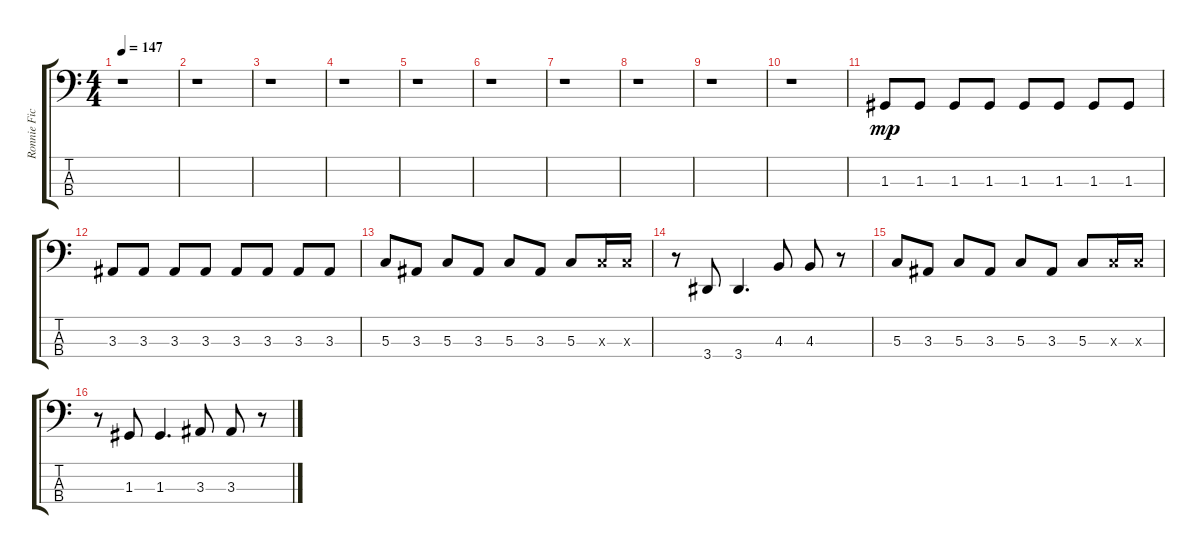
\track ("Ronnie Ficarro - Bass" "Ronnie Fic") {instrument electricbasspick}
\staff {score tabs}
\tuning (F2 C2 G1 C1) {hide}
\ts (4 4)
\tempo 147
\clef f4
\ks c
r.1{dy mp instrument electricbasspick} |
r.1 |
r.1 |
r.1 |
r.1 |
r.1 |
r.1 |
r.1 |
r.1 |
r.1 |
1.3.8 1.3.8 1.3.8 1.3.8 1.3.8 1.3.8 1.3.8 1.3.8 |
3.3.8 3.3.8 3.3.8 3.3.8 3.3.8 3.3.8 3.3.8 3.3.8 |
5.3.8 3.3.8 5.3.8 3.3.8 5.3.8 3.3.8 5.3.8 5.3{x}.16 5.3{x}.16 |
r.8 3.4.8 3.4.4{d} 4.3.8 4.3.8 r.8 |
5.3.8 3.3.8 5.3.8 3.3.8 5.3.8 3.3.8 5.3.8 5.3{x}.16 5.3{x}.16 |
r.8 1.3.8 1.3.4{d} 3.3.8 3.3.8 r.8
